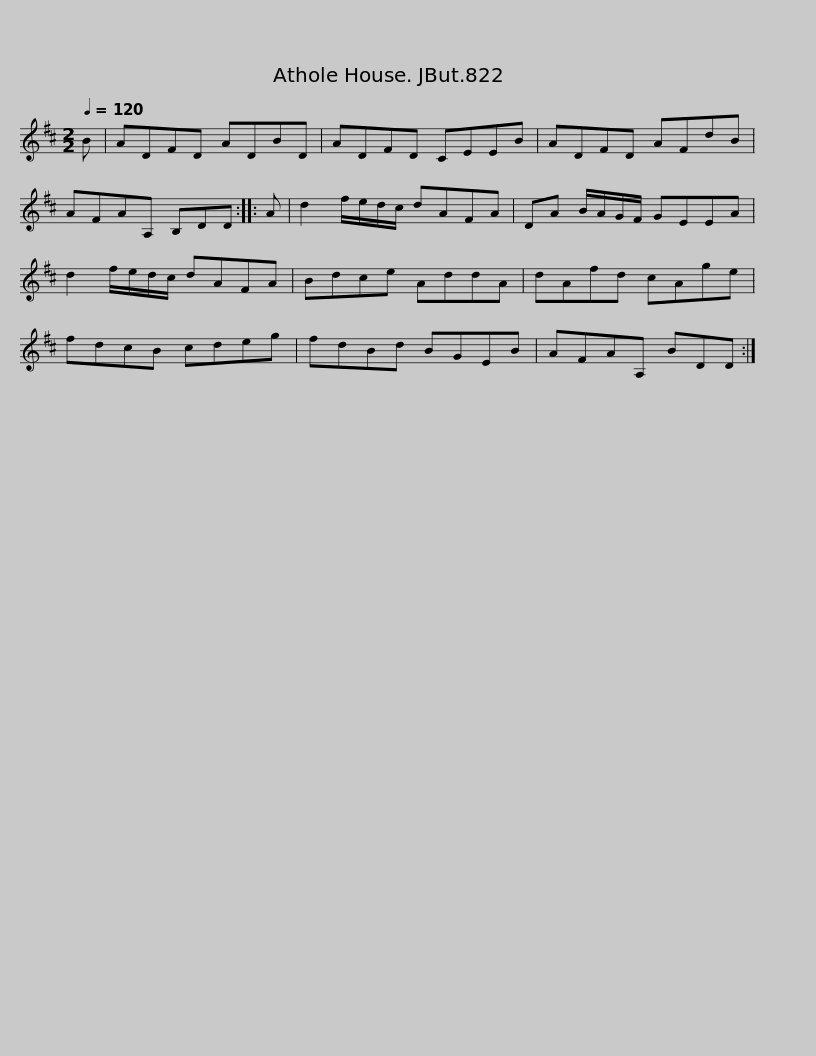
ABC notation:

X:1
L:1/8
Q:1/4=120
M:2/2
I:linebreak $
K:D
V:1 treble
V:1
 B | ADFD ADBD | ADFD CEEB | ADFD AFdB | AFAA, B,DD :: %5
 A |$ d2 f/e/d/c/ dAFA | DA B/A/G/F/ GEEA | d2 f/e/d/c/ dAFA | Bdce AddA | %10
 dAfd cAge |$ fdcB cdeg | fdBd BGEB | AFAA, BDD :| %14
